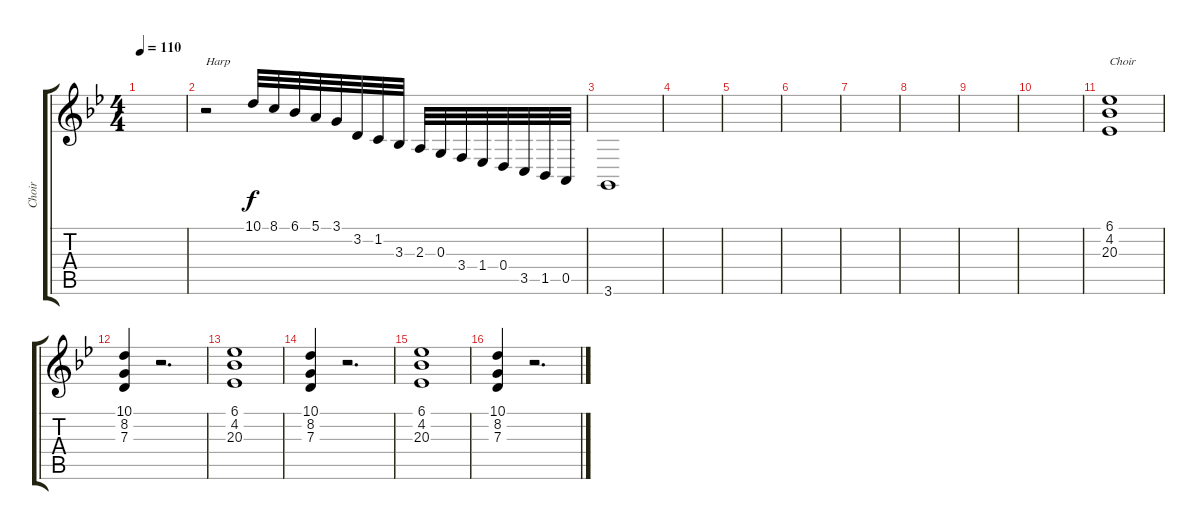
\track ("Choir" "Choir") {instrument choiraahs}
\staff {score tabs}
\tuning (E4 B3 G3 D3 A2 E2) {hide}
\ts (4 4)
\tempo 110
\clef g2
\ks gminor
|
r.2{txt "Harp" instrument orchestralharp} 10.1.32 8.1.32 6.1.32 5.1.32 3.1.32 3.2.32 1.2.32 3.3.32 2.3.32 0.3.32 3.4.32 1.4.32 0.4.32 3.5.32 1.5.32 0.5.32 |
3.6.1 |
|
|
|
|
|
|
|
(6.1 4.2 20.3).1{txt "Choir" instrument choiraahs} |
(10.1 8.2 7.3).4 r.2{d} |
(6.1 4.2 20.3).1 |
(10.1 8.2 7.3).4 r.2{d} |
(6.1 4.2 20.3).1 |
(10.1 8.2 7.3).4 r.2{d}
